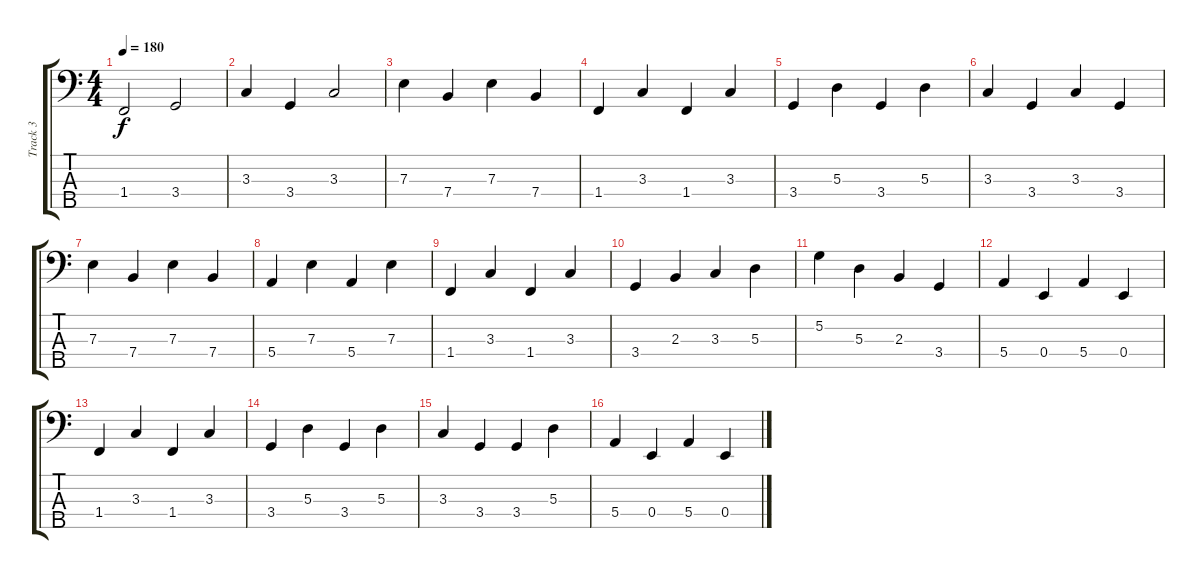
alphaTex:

\track ("Track 3" "Track 3") {instrument electricbasspick}
\staff {score tabs}
\tuning (G2 D2 A1 E1 B0) {hide}
\ts (4 4)
\tempo 180
\clef f4
\ks c
1.4.2{dy f} 3.4.2 |
3.3.4 3.4.4 3.3.2 |
7.3.4 7.4.4 7.3.4 7.4.4 |
1.4.4 3.3.4 1.4.4 3.3.4 |
3.4.4 5.3.4 3.4.4 5.3.4 |
3.3.4 3.4.4 3.3.4 3.4.4 |
7.3.4 7.4.4 7.3.4 7.4.4 |
5.4.4 7.3.4 5.4.4 7.3.4 |
1.4.4 3.3.4 1.4.4 3.3.4 |
3.4.4 2.3.4 3.3.4 5.3.4 |
5.2.4 5.3.4 2.3.4 3.4.4 |
5.4.4 0.4.4 5.4.4 0.4.4 |
1.4.4 3.3.4 1.4.4 3.3.4 |
3.4.4 5.3.4 3.4.4 5.3.4 |
3.3.4 3.4.4 3.4.4 5.3.4 |
5.4.4 0.4.4 5.4.4 0.4.4
